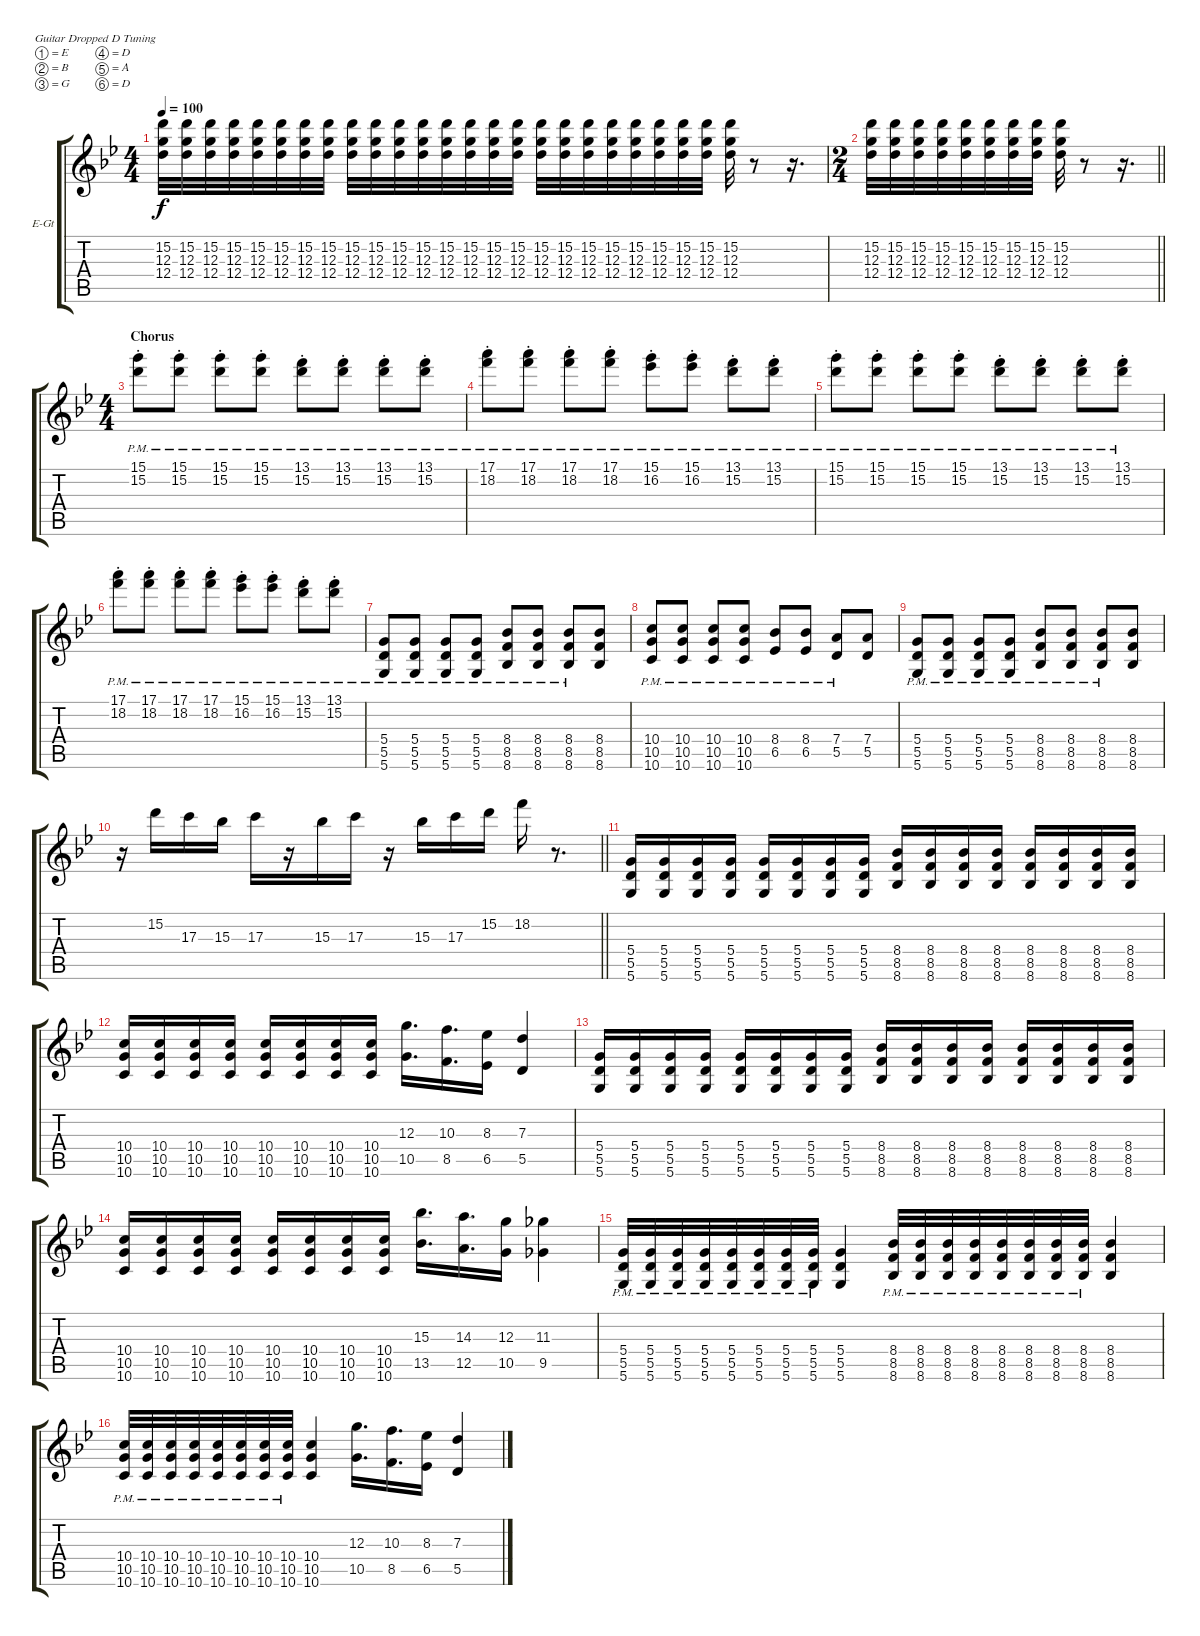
\bracketExtendMode groupsimilarinstruments
\firstSystemTrackNameOrientation horizontal
\otherSystemsTrackNameOrientation horizontal
\track ("Track 1" "E-Gt") {instrument overdrivenguitar}
\staff {score tabs}
\tuning (E4 B3 G3 D3 A2 D2)
\ts (4 4)
\tempo 100
\clef g2
\ks gminor
(15.2 12.3 12.4).32{dy f} (15.2 12.3 12.4).32 (15.2 12.3 12.4).32 (15.2 12.3 12.4).32 (15.2 12.3 12.4).32 (15.2 12.3 12.4).32 (15.2 12.3 12.4).32 (15.2 12.3 12.4).32 (15.2 12.3 12.4).32 (15.2 12.3 12.4).32 (15.2 12.3 12.4).32 (15.2 12.3 12.4).32 (15.2 12.3 12.4).32 (15.2 12.3 12.4).32 (15.2 12.3 12.4).32 (15.2 12.3 12.4).32 (15.2 12.3 12.4).32 (15.2 12.3 12.4).32 (15.2 12.3 12.4).32 (15.2 12.3 12.4).32 (15.2 12.3 12.4).32 (15.2 12.3 12.4).32 (15.2 12.3 12.4).32 (15.2 12.3 12.4).32 (15.2 12.3 12.4).32 r.8 r.16{d} |
\ts (2 4)
\beaming (8 2 2)
\barLineRight lightlight
(15.2 12.3 12.4).32 (15.2 12.3 12.4).32 (15.2 12.3 12.4).32 (15.2 12.3 12.4).32 (15.2 12.3 12.4).32 (15.2 12.3 12.4).32 (15.2 12.3 12.4).32 (15.2 12.3 12.4).32 (15.2 12.3 12.4).32 r.8 r.16{d} |
\ts (4 4)
\beaming (8 2 2 2 2)
\section ("" "Chorus")
(15.1{pm st} 15.2{pm st}).8 (15.1{pm st} 15.2{pm st}).8 (15.1{pm st} 15.2{pm st}).8 (15.1{pm st} 15.2{pm st}).8 (13.1{pm st} 15.2{pm st}).8 (13.1{pm st} 15.2{pm st}).8 (13.1{pm st} 15.2{pm st}).8 (13.1{pm st} 15.2{pm st}).8 |
(17.1{pm st} 18.2{pm st}).8 (17.1{pm st} 18.2{pm st}).8 (17.1{pm st} 18.2{pm st}).8 (17.1{pm st} 18.2{pm st}).8 (15.1{pm st} 16.2{pm st}).8 (15.1{pm st} 16.2{pm st}).8 (13.1{pm st} 15.2{pm st}).8 (13.1{pm st} 15.2{pm st}).8 |
(15.1{pm st} 15.2{pm st}).8 (15.1{pm st} 15.2{pm st}).8 (15.1{pm st} 15.2{pm st}).8 (15.1{pm st} 15.2{pm st}).8 (13.1{pm st} 15.2{pm st}).8 (13.1{pm st} 15.2{pm st}).8 (13.1{pm st} 15.2{pm st}).8 (13.1{pm st} 15.2{pm st}).8 |
(17.1{pm st} 18.2{pm st}).8 (17.1{pm st} 18.2{pm st}).8 (17.1{pm st} 18.2{pm st}).8 (17.1{pm st} 18.2{pm st}).8 (15.1{pm st} 16.2{pm st}).8 (15.1{pm st} 16.2{pm st}).8 (13.1{pm st} 15.2{pm st}).8 (13.1{pm st} 15.2{pm st}).8 |
(5.4{pm} 5.5{pm} 5.6{pm}).8 (5.4{pm} 5.5{pm} 5.6{pm}).8 (5.4{pm} 5.5{pm} 5.6{pm}).8 (5.4{pm} 5.5{pm} 5.6{pm}).8 (8.4{pm} 8.5{pm} 8.6{pm}).8 (8.4{pm} 8.5{pm} 8.6{pm}).8 (8.4{pm} 8.5{pm} 8.6{pm}).8 (8.4 8.5 8.6).8 |
(10.4{pm} 10.5{pm} 10.6{pm}).8 (10.4{pm} 10.5{pm} 10.6{pm}).8 (10.4{pm} 10.5{pm} 10.6{pm}).8 (10.4{pm} 10.5{pm} 10.6{pm}).8 (8.4{pm} 6.5{pm}).8 (8.4{pm} 6.5{pm}).8 (7.4{pm} 5.5{pm}).8 (7.4 5.5).8 |
(5.4{pm} 5.5{pm} 5.6{pm}).8 (5.4{pm} 5.5{pm} 5.6{pm}).8 (5.4{pm} 5.5{pm} 5.6{pm}).8 (5.4{pm} 5.5{pm} 5.6{pm}).8 (8.4{pm} 8.5{pm} 8.6{pm}).8 (8.4{pm} 8.5{pm} 8.6{pm}).8 (8.4{pm} 8.5{pm} 8.6{pm}).8 (8.4 8.5 8.6).8 |
\barLineRight lightlight
r.16 15.2.16 17.3.16 15.3.16 17.3.16 r.16 15.3.16 17.3.16 r.16 15.3.16 17.3.16 15.2.16 18.2.16 r.8{d} |
(5.4 5.5 5.6).16 (5.4 5.5 5.6).16 (5.4 5.5 5.6).16 (5.4 5.5 5.6).16 (5.4 5.5 5.6).16 (5.4 5.5 5.6).16 (5.4 5.5 5.6).16 (5.4 5.5 5.6).16 (8.4 8.5 8.6).16 (8.4 8.5 8.6).16 (8.4 8.5 8.6).16 (8.4 8.5 8.6).16 (8.4 8.5 8.6).16 (8.4 8.5 8.6).16 (8.4 8.5 8.6).16 (8.4 8.5 8.6).16 |
(10.4 10.5 10.6).16 (10.4 10.5 10.6).16 (10.4 10.5 10.6).16 (10.4 10.5 10.6).16 (10.4 10.5 10.6).16 (10.4 10.5 10.6).16 (10.4 10.5 10.6).16 (10.4 10.5 10.6).16 (12.3 10.5).16{d} (10.3 8.5).16{d} (8.3 6.5).16 (7.3 5.5).4 |
(5.4 5.5 5.6).16 (5.4 5.5 5.6).16 (5.4 5.5 5.6).16 (5.4 5.5 5.6).16 (5.4 5.5 5.6).16 (5.4 5.5 5.6).16 (5.4 5.5 5.6).16 (5.4 5.5 5.6).16 (8.4 8.5 8.6).16 (8.4 8.5 8.6).16 (8.4 8.5 8.6).16 (8.4 8.5 8.6).16 (8.4 8.5 8.6).16 (8.4 8.5 8.6).16 (8.4 8.5 8.6).16 (8.4 8.5 8.6).16 |
(10.4 10.5 10.6).16 (10.4 10.5 10.6).16 (10.4 10.5 10.6).16 (10.4 10.5 10.6).16 (10.4 10.5 10.6).16 (10.4 10.5 10.6).16 (10.4 10.5 10.6).16 (10.4 10.5 10.6).16 (15.3 13.5).16{d} (14.3 12.5).16{d} (12.3 10.5).16 (11.3 9.5).4 |
(5.4{pm} 5.5{pm} 5.6{pm}).32 (5.4{pm} 5.5{pm} 5.6{pm}).32 (5.4{pm} 5.5{pm} 5.6{pm}).32 (5.4{pm} 5.5{pm} 5.6{pm}).32 (5.4{pm} 5.5{pm} 5.6{pm}).32 (5.4{pm} 5.5{pm} 5.6{pm}).32 (5.4{pm} 5.5{pm} 5.6{pm}).32 (5.4{pm} 5.5{pm} 5.6{pm}).32 (5.4 5.5 5.6).4 (8.4{pm} 8.5{pm} 8.6{pm}).32 (8.4{pm} 8.5{pm} 8.6{pm}).32 (8.4{pm} 8.5{pm} 8.6{pm}).32 (8.4{pm} 8.5{pm} 8.6{pm}).32 (8.4{pm} 8.5{pm} 8.6{pm}).32 (8.4{pm} 8.5{pm} 8.6{pm}).32 (8.4{pm} 8.5{pm} 8.6{pm}).32 (8.4{pm} 8.5{pm} 8.6{pm}).32 (8.4 8.5 8.6).4 |
(10.4{pm} 10.5{pm} 10.6{pm}).32 (10.4{pm} 10.5{pm} 10.6{pm}).32 (10.4{pm} 10.5{pm} 10.6{pm}).32 (10.4{pm} 10.5{pm} 10.6{pm}).32 (10.4{pm} 10.5{pm} 10.6{pm}).32 (10.4{pm} 10.5{pm} 10.6{pm}).32 (10.4{pm} 10.5{pm} 10.6{pm}).32 (10.4{pm} 10.5{pm} 10.6{pm}).32 (10.4 10.5 10.6).4 (12.3 10.5).16{d} (10.3 8.5).16{d} (8.3 6.5).16 (7.3 5.5).4
